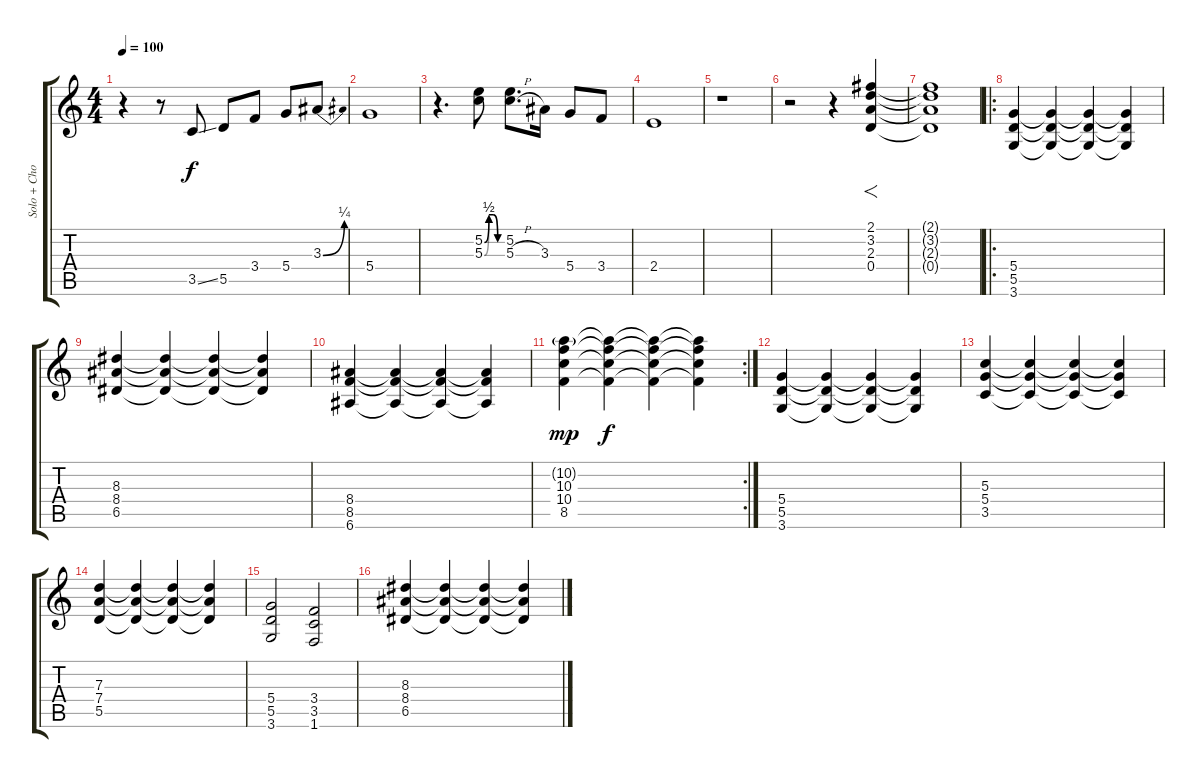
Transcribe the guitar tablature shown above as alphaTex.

\track ("Solo + Chorus" "Solo + Cho") {instrument distortionguitar}
\staff {score tabs}
\tuning (E4 B3 G3 D3 A2 E2) {hide}
\ts (4 4)
\tempo 100
\clef g2
\ks c
r.4{dy f} r.8 3.5{ss}.8 5.5.8 3.4.8 5.4.8 3.3{be (bend 0 0 60 1)}.8 |
5.4.1 |
r.4{d} (5.2{be (custom 0 0 15 2 30 2 45 0 60 0)} 5.3{be (custom 0 0 15 2 30 2 45 0 60 0)}).8 (5.2 5.3{h}).8{d} 3.3.16 5.4.8 3.4.8 |
2.4.1 |
r.1 |
r.2 r.4 (2.1 3.2 2.3 0.4).4{f} |
(2.1{t} 3.2{t} 2.3{t} 0.4{t}).1 |
\ro
(5.4 5.5 3.6).4 (5.4{t} 5.5{t} 3.6{t}).4 (5.4{t} 5.5{t} 3.6{t}).4 (5.4{t} 5.5{t} 3.6{t}).4 |
(8.3 8.4 6.5).4 (8.3{t} 8.4{t} 6.5{t}).4 (8.3{t} 8.4{t} 6.5{t}).4 (8.3{t} 8.4{t} 6.5{t}).4 |
(8.4 8.5 6.6).4 (8.4{t} 8.5{t} 6.6{t}).4 (8.4{t} 8.5{t} 6.6{t}).4 (8.4{t} 8.5{t} 6.6{t}).4 |
\rc 2
(10.2{g} 10.3 10.4 8.5).4{dy mp} (10.2{t} 10.3{t} 10.4{t} 8.5{t}).4{dy f} (10.2{t} 10.3{t} 10.4{t} 8.5{t}).4 (10.2{t} 10.3{t} 10.4{t} 8.5{t}).4 |
(5.4 5.5 3.6).4 (5.4{t} 5.5{t} 3.6{t}).4 (5.4{t} 5.5{t} 3.6{t}).4 (5.4{t} 5.5{t} 3.6{t}).4 |
(5.3 5.4 3.5).4 (5.3{t} 5.4{t} 3.5{t}).4 (5.3{t} 5.4{t} 3.5{t}).4 (5.3{t} 5.4{t} 3.5{t}).4 |
(7.3 7.4 5.5).4 (7.3{t} 7.4{t} 5.5{t}).4 (7.3{t} 7.4{t} 5.5{t}).4 (7.3{t} 7.4{t} 5.5{t}).4 |
(5.4 5.5 3.6).2 (3.4 3.5 1.6).2 |
(8.3 8.4 6.5).4 (8.3{t} 8.4{t} 6.5{t}).4 (8.3{t} 8.4{t} 6.5{t}).4 (8.3{t} 8.4{t} 6.5{t}).4
